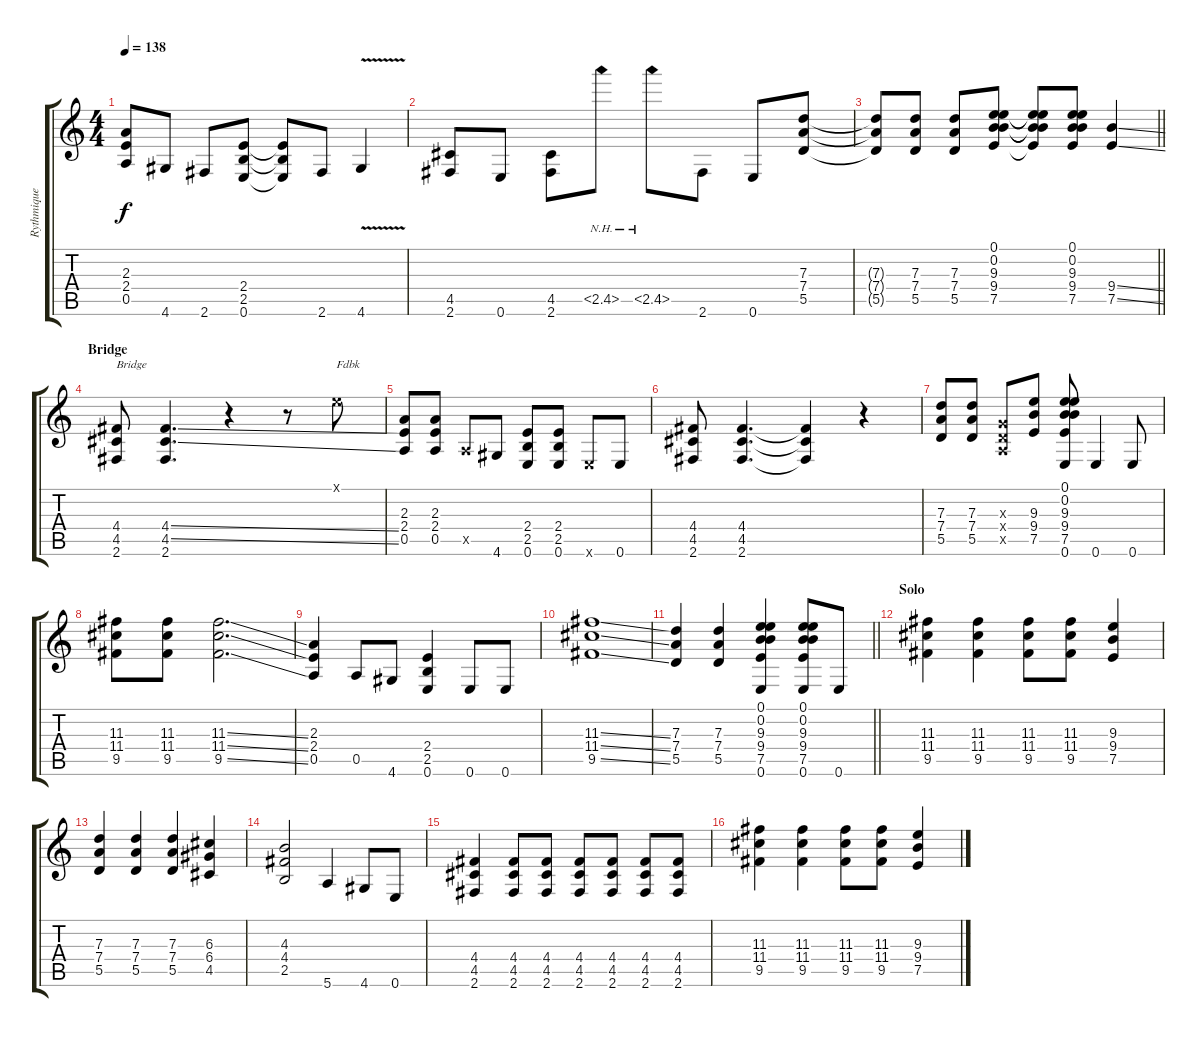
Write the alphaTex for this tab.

\track ("Rythmique" "Rythmique") {instrument distortionguitar}
\staff {score tabs}
\tuning (E4 B3 G3 D3 A2 E2) {hide}
\ts (4 4)
\tempo 138
\clef g2
\ks c
(2.3{t} 2.4{t} 0.5{t}).8{dy f} 4.6.8 2.6.8 (2.4 2.5 0.6).8 (2.4{t} 2.5{t} 0.6{t}).8 2.6.8 4.6{v}.4 |
(4.5 2.6).8 0.6.8 (4.5 2.6).8 2.5{nh}.8 2.5{nh}.8 2.6.8 0.6.8 (7.3 7.4 5.5).8 |
\barLineRight lightlight
(7.3{t} 7.4{t} 5.5{t}).8 (7.3 7.4 5.5).8 (7.3 7.4 5.5).8 (0.1 0.2 9.3 9.4 7.5).8 (0.1{t} 0.2{t} 9.3{t} 9.4{t} 7.5{t}).8 (0.1 0.2 9.3 9.4 7.5).8 (9.4{ss} 7.5{ss}).4 |
\section ("" "Bridge")
(4.4 4.5 2.6).8{txt "Bridge"} (4.4{ss} 4.5{ss} 2.6).4{d} r.4 r.8 0.1{x}.8{txt "Fdbk"} |
(2.3 2.4 0.5).8 (2.3 2.4 0.5).8 0.5{x}.8 4.6.8 (2.4 2.5 0.6).8 (2.4 2.5 0.6).8 0.6{x}.8 0.6.8 |
(4.4 4.5 2.6).8 (4.4 4.5 2.6).4{d} (4.4{t} 4.5{t} 2.6{t}).4 r.4 |
(7.3 7.4 5.5).8 (7.3 7.4 5.5).8 (0.3{x} 0.4{x} 0.5{x}).8 (9.3 9.4 7.5).8 (0.1 0.2 9.3 9.4 7.5 0.6).8 0.6.4 0.6.8 |
(11.3 11.4 9.5).8 (11.3 11.4 9.5).8 (11.3{ss} 11.4{ss} 9.5{ss}).2{d} |
(2.3 2.4 0.5).4 0.5.8 4.6.8 (2.4 2.5 0.6).4 0.6.8 0.6.8 |
(11.3{ss} 11.4{ss} 9.5{ss}).1 |
\barLineRight lightlight
(7.3 7.4 5.5).4 (7.3 7.4 5.5).4 (0.1 0.2 9.3 9.4 7.5 0.6).4 (0.1 0.2 9.3 9.4 7.5 0.6).8 0.6.8 |
\section ("" "Solo")
(11.3 11.4 9.5).4 (11.3 11.4 9.5).4 (11.3 11.4 9.5).8 (11.3 11.4 9.5).8 (9.3 9.4 7.5).4 |
(7.3 7.4 5.5).4 (7.3 7.4 5.5).4 (7.3 7.4 5.5).4 (6.3 6.4 4.5).4 |
(4.3 4.4 2.5).2 5.6.4 4.6.8 0.6.8 |
(4.4 4.5 2.6).4 (4.4 4.5 2.6).8 (4.4 4.5 2.6).8 (4.4 4.5 2.6).8 (4.4 4.5 2.6).8 (4.4 4.5 2.6).8 (4.4 4.5 2.6).8 |
(11.3 11.4 9.5).4 (11.3 11.4 9.5).4 (11.3 11.4 9.5).8 (11.3 11.4 9.5).8 (9.3 9.4 7.5).4
